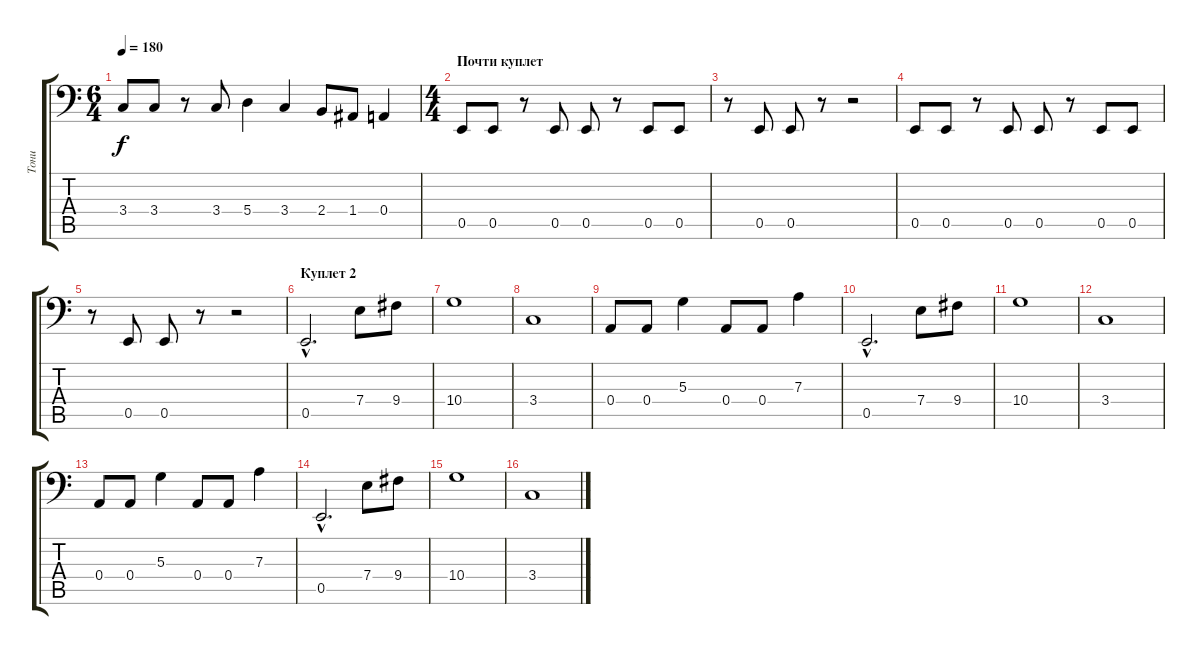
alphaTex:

\track ("Тони" "Тони") {instrument electricbassfinger}
\staff {score tabs}
\tuning (C3 G2 D2 A1 E1 B0) {hide}
\ts (6 4)
\tempo 180
\clef f4
\ks c
3.4.8{dy f} 3.4.8 r.8 3.4.8 5.4.4 3.4.4 2.4.8 1.4.8 0.4.4 |
\ts (4 4)
\section ("" "Почти куплет")
0.5.8 0.5.8 r.8 0.5.8 0.5.8 r.8 0.5.8 0.5.8 |
r.8 0.5.8 0.5.8 r.8 r.2 |
0.5.8 0.5.8 r.8 0.5.8 0.5.8 r.8 0.5.8 0.5.8 |
r.8 0.5.8 0.5.8 r.8 r.2 |
\section ("" "Куплет 2")
0.5{hac}.2{d} 7.4.8 9.4.8 |
10.4.1 |
3.4.1 |
0.4.8 0.4.8 5.3.4 0.4.8 0.4.8 7.3.4 |
0.5{hac}.2{d} 7.4.8 9.4.8 |
10.4.1 |
3.4.1 |
0.4.8 0.4.8 5.3.4 0.4.8 0.4.8 7.3.4 |
0.5{hac}.2{d} 7.4.8 9.4.8 |
10.4.1 |
3.4.1
